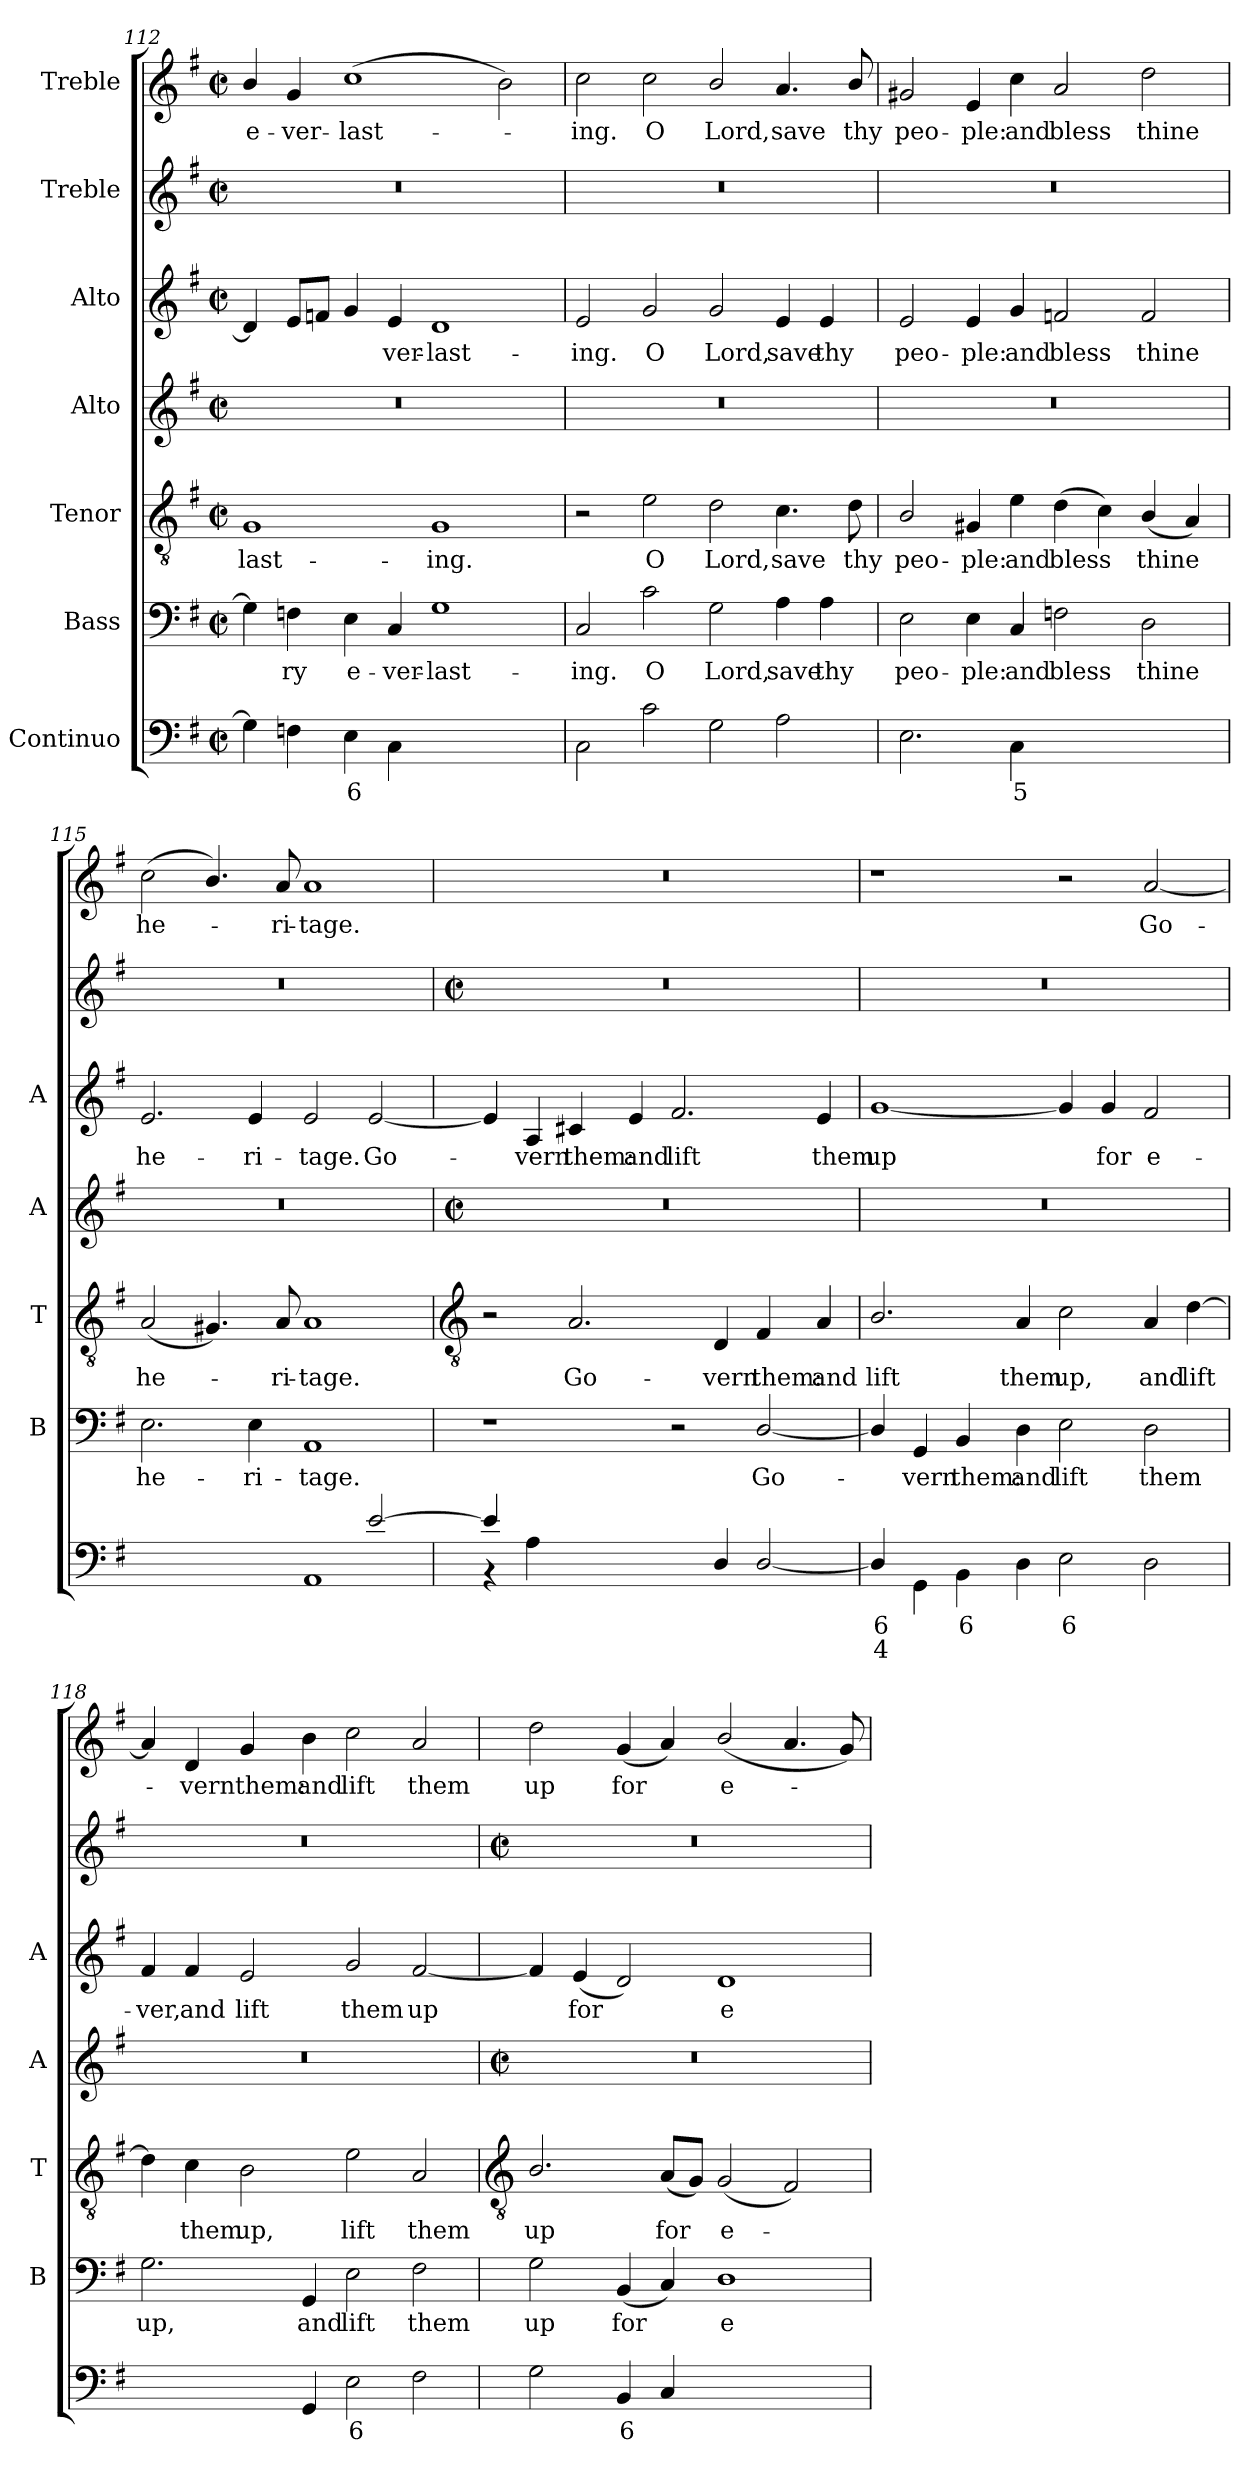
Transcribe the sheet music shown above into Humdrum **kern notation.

**kern	**text	**text	**kern	**text	**kern	**text	**kern	**kern	**text	**kern	**kern	**text
*part7	*part7	*part7	*part6	*part6	*part5	*part5	*part4	*part3	*part3	*part2	*part1	*part1
*staff7	*staff7	*staff7	*staff6	*staff6	*staff5	*staff5	*staff4	*staff3	*staff3	*staff2	*staff1	*staff1
*I"Continuo	*	*	*I"Bass	*	*I"Tenor	*	*I"Alto	*I"Alto	*	*I"Treble	*I"Treble	*
*	*	*	*I'B	*	*I'T	*	*I'A	*I'A	*	*	*	*
!!LO:LB:g=z
*clefF4	*	*	*clefF4	*	*clefGv2	*	*clefG2	*clefG2	*	*clefG2	*clefG2	*
*k[f#]	*	*	*k[f#]	*	*k[f#]	*	*k[f#]	*k[f#]	*	*k[f#]	*k[f#]	*
*G:	*	*	*G:	*	*G:	*	*G:	*G:	*	*G:	*G:	*
*M4/2	*	*	*M4/2	*	*M4/2	*	*M4/2	*M4/2	*	*M4/2	*M4/2	*
*met(c|)	*	*	*met(c|)	*	*met(c|)	*	*met(c|)	*met(c|)	*	*met(c|)	*met(c|)	*
=112	=112	=112	=112	=112	=112	=112	=112	=112	=112	=112	=112	=112
*^	*	*	*	*	*	*	*	*	*	*	*	*
!	!	!	!	!	!	!	!LO:LY:b	!	!	!	!	!	!LO:LY:b
0ryy	4G]	.	.	4G]	.	1G	-last-	0r	4d]	.	0r	4b/	e-
!	!	!	!	!	!LO:LY:b	!	!	!	!	!	!	!	!LO:LY:b
.	4Fn	.	.	4Fn	ry	.	.	.	8eL	.	.	4g	-ver-
.	.	.	.	.	.	.	.	.	8fnJ	.	.	.	.
!	!	!LO:LY:b	!	!	!LO:LY:b	!	!	!	!	!	!	!	!LO:LY:b
.	4E	6	.	4E	e-	.	.	.	4g	.	.	(>1cc	-last-
!	!	!	!	!	!LO:LY:b	!	!	!	!	!LO:LY:b	!	!	!
.	4C	.	.	4C	-ver-	.	.	.	4e	ver-	.	.	.
!	!	!LO:LY:b	!	!	!LO:LY:b	!	!LO:LY:b	!	!	!LO:LY:b	!	!	!
.	[2Gyy	4	.	1G	-last-	1G	-ing.	.	1d	-last-	.	.	.
!	!	!LO:LY:b	!	!	!	!	!	!	!	!	!	!	!
.	2Gyy]	3	.	.	.	.	.	.	.	.	.	2b)	.
=113	=113	=113	=113	=113	=113	=113	=113	=113	=113	=113	=113	=113	=113
!	!	!	!	!	!LO:LY:b	!	!	!	!	!LO:LY:b	!	!	!LO:LY:b
0ryy	2C	.	.	2C	-ing.	2r	.	0r	2e	-ing.	0r	2cc	ing.
!	!	!	!	!	!LO:LY:b	!	!LO:LY:b	!	!	!LO:LY:b	!	!	!LO:LY:b
.	2c	.	.	2c	O	2e	O	.	2g	O	.	2cc	O
!	!	!	!	!	!LO:LY:b	!	!LO:LY:b	!	!	!LO:LY:b	!	!	!LO:LY:b
.	2G	.	.	2G	Lord,	2d	Lord,	.	2g	Lord,	.	2b/	Lord,
!	!	!	!	!	!LO:LY:b	!	!LO:LY:b	!	!	!LO:LY:b	!	!	!LO:LY:b
.	2A	.	.	4A	save	4.c	save	.	4e	save	.	4.a	save
!	!	!	!	!	!LO:LY:b	!	!	!	!	!LO:LY:b	!	!	!
.	.	.	.	4A	thy	.	.	.	4e	thy	.	.	.
!	!	!	!	!	!	!	!LO:LY:b	!	!	!	!	!	!LO:LY:b
.	.	.	.	.	.	8d	thy	.	.	.	.	8b/	thy
=114	=114	=114	=114	=114	=114	=114	=114	=114	=114	=114	=114	=114	=114
!	!	!	!	!	!LO:LY:b	!	!LO:LY:b	!	!	!LO:LY:b	!	!	!LO:LY:b
0ryy	2.E	.	.	2E	peo-	2B/	peo-	0r	2e	peo-	0r	2g#X	peo-
!	!	!	!	!	!LO:LY:b	!	!LO:LY:b	!	!	!LO:LY:b	!	!	!LO:LY:b
.	.	.	.	4E	-ple:	4G#X	-ple:	.	4e	-ple:	.	4e	-ple:
!	!	!LO:LY:b	!	!	!LO:LY:b	!	!LO:LY:b	!	!	!LO:LY:b	!	!	!LO:LY:b
.	4C	5	.	4C	and	4e	and	.	4g	and	.	4cc	and
!	!	!LO:LY:b	!	!	!LO:LY:b	!	!LO:LY:b	!	!	!LO:LY:b	!	!	!LO:LY:b
.	[4Fnyy	6	.	2Fn	bless	(>4d	bless	.	2fn	bless	.	2a	bless
!	!	!LO:LY:b	!	!	!	!	!	!	!	!	!	!	!
.	4Fyy]	5	.	.	.	4c)	.	.	.	.	.	.	.
!	!	!LO:LY:b	!	!	!LO:LY:b	!	!LO:LY:b	!	!	!LO:LY:b	!	!	!LO:LY:b
.	[4Dyy	6	.	2D	thine	(<4B/	thine	.	2f	thine	.	2dd	thine
!	!	!LO:LY:b	!	!	!	!	!	!	!	!	!	!	!
.	4Dyy]	5	.	.	.	4A)	.	.	.	.	.	.	.
=115	=115	=115	=115	=115	=115	=115	=115	=115	=115	=115	=115	=115	=115
!	!	!LO:LY:b	!LO:LY:b	!	!LO:LY:b	!	!LO:LY:b	!	!	!LO:LY:b	!	!	!LO:LY:b
1ryy	[2Eyy	6	4	2.E	he-	(<2A	he-	0r	2.e	he-	0r	(<2cc	he-
!	!	!LO:LY:b	!LO:LY:b	!	!	!	!	!	!	!	!	!	!
.	2Eyy]	5	3	.	.	4.G#X)	.	.	.	.	.	4.b/)	.
!	!	!	!	!	!LO:LY:b	!	!	!	!	!LO:LY:b	!	!	!
.	.	.	.	4E	-ri-	.	.	.	4e	-ri-	.	.	.
!	!	!	!	!	!	!	!LO:LY:b	!	!	!	!	!	!LO:LY:b
.	.	.	.	.	.	8A	ri-	.	.	.	.	8a	ri-
!	!	!	!	!	!LO:LY:b	!	!LO:LY:b	!	!	!LO:LY:b	!	!	!LO:LY:b
2ryy	1AA	.	.	1AA	-tage.	1A	-tage.	.	2e	-tage.	.	1a	-tage.
!	!	!	!	!	!	!	!	!	!	!LO:LY:b	!	!	!
[2e/	.	.	.	.	.	.	.	.	[2e	Go-	.	.	.
!!LO:LB:g=z
=116	=116	=116	=116	=116	=116	=116	=116	=116	=116	=116	=116	=116	=116
*	*	*	*	*	*	*clefGv2	*	*	*	*	*	*	*
*	*	*	*	*	*	*	*	*M4/2	*	*	*M4/2	*	*
*	*	*	*	*	*	*	*	*met(c|)	*	*	*met(c|)	*	*
4e/]	4r	.	.	1r	.	2r	.	0r	4e]	.	0r	0r	.
!	!	!	!	!	!	!	!	!	!	!LO:LY:b	!	!	!
1ryy	4A	.	.	.	.	.	.	.	4A	vern	.	.	.
!	!	!	!	!	!	!	!LO:LY:b	!	!	!LO:LY:b	!	!	!
.	[2Ayy	.	.	.	.	2.A	Go-	.	4c#X	them:	.	.	.
!	!	!	!	!	!	!	!	!	!	!LO:LY:b	!	!	!
.	.	.	.	.	.	.	.	.	4e	and	.	.	.
!	!	!LO:LY:b	!	!	!	!	!	!	!	!LO:LY:b	!	!	!
.	4Ayy]	6	.	2r	.	.	.	.	2.f#	lift	.	.	.
!	!	!	!	!	!	!	!LO:LY:b	!	!	!	!	!	!
4ryy	4D/	.	.	.	.	4D	-vern	.	.	.	.	.	.
!	!	!	!	!	!LO:LY:b	!	!LO:LY:b	!	!	!	!	!	!
2ryy	[2D/	.	.	[2D/	Go-	4F#	them:	.	.	.	.	.	.
!	!	!	!	!	!	!	!LO:LY:b	!	!	!LO:LY:b	!	!	!
.	.	.	.	.	.	4A	and	.	4e	them	.	.	.
=117	=117	=117	=117	=117	=117	=117	=117	=117	=117	=117	=117	=117	=117
!	!	!LO:LY:b	!LO:LY:b	!	!	!	!LO:LY:b	!	!	!LO:LY:b	!	!	!
0ryy	4D/]	6	4	4D/]	.	2.B/	lift	0r	[1g	up	0r	1r	.
!	!	!	!	!	!LO:LY:b	!	!	!	!	!	!	!	!
.	4GG	.	.	4GG	vern	.	.	.	.	.	.	.	.
!	!	!LO:LY:b	!	!	!LO:LY:b	!	!	!	!	!	!	!	!
.	4BB	6	.	4BB	them:	.	.	.	.	.	.	.	.
!	!	!	!	!	!LO:LY:b	!	!LO:LY:b	!	!	!	!	!	!
.	4D	.	.	4D	and	4A	them	.	.	.	.	.	.
!	!	!LO:LY:b	!	!	!LO:LY:b	!	!LO:LY:b	!	!	!	!	!	!
.	2E	6	.	2E	lift	2c	up,	.	4g]	.	.	2r	.
!	!	!	!	!	!	!	!	!	!	!LO:LY:b	!	!	!
.	.	.	.	.	.	.	.	.	4g	for	.	.	.
!	!	!	!	!	!LO:LY:b	!	!LO:LY:b	!	!	!LO:LY:b	!	!	!LO:LY:b
.	2D	.	.	2D	them	4A	and	.	2f#	e-	.	[2a	Go-
!	!	!	!	!	!	!	!LO:LY:b	!	!	!	!	!	!
.	.	.	.	.	.	[4d	lift	.	.	.	.	.	.
*v	*v	*	*	*	*	*	*	*	*	*	*	*	*
=118	=118	=118	=118	=118	=118	=118	=118	=118	=118	=118	=118	=118
!	!LO:LY:b	!LO:LY:b	!	!LO:LY:b	!	!	!	!	!LO:LY:b	!	!	!
[4Gyy	9	7	2.G	up,	4d]	.	0r	4f#	-ver,	0r	4a]	.
!	!LO:LY:b	!LO:LY:b	!	!	!	!LO:LY:b	!	!	!LO:LY:b	!	!	!LO:LY:b
2Gyy]	8	6	.	.	4c	them	.	4f#	and	.	4d	vern
!	!	!	!	!	!	!LO:LY:b	!	!	!LO:LY:b	!	!	!LO:LY:b
.	.	.	.	.	2B	up,	.	2e	lift	.	4g	them:
!	!	!	!	!LO:LY:b	!	!	!	!	!	!	!	!LO:LY:b
4GG	.	.	4GG	and	.	.	.	.	.	.	4b	and
!	!LO:LY:b	!	!	!LO:LY:b	!	!LO:LY:b	!	!	!LO:LY:b	!	!	!LO:LY:b
2E	6	.	2E	lift	2e	lift	.	2g	them	.	2cc	lift
!	!	!	!	!LO:LY:b	!	!LO:LY:b	!	!	!LO:LY:b	!	!	!LO:LY:b
2F#	.	.	2F#	them	2A	them	.	[2f#	up	.	2a	them
!!LO:LB:g=z
=119	=119	=119	=119	=119	=119	=119	=119	=119	=119	=119	=119	=119
*	*	*	*	*	*clefGv2	*	*	*	*	*	*	*
*	*	*	*	*	*	*	*M4/2	*	*	*M4/2	*	*
*	*	*	*	*	*	*	*met(c|)	*	*	*met(c|)	*	*
!	!	!	!	!LO:LY:b	!	!LO:LY:b	!	!	!	!	!	!LO:LY:b
2G	.	.	2G	up	2.B/	up	0r	4f#]	.	0r	2dd	up
!	!	!	!	!	!	!	!	!	!LO:LY:b	!	!	!
.	.	.	.	.	.	.	.	(<4e	for	.	.	.
!	!LO:LY:b	!	!	!LO:LY:b	!	!	!	!	!	!	!	!LO:LY:b
4BB	6	.	(<4BB	for	.	.	.	2d)	.	.	(<4g	for
!	!	!	!	!	!	!LO:LY:b	!	!	!	!	!	!
4C	.	.	4C)	.	(<8AL	for	.	.	.	.	4a)	.
.	.	.	.	.	8GJ)	.	.	.	.	.	.	.
!	!LO:LY:b	!LO:LY:b	!	!LO:LY:b	!	!LO:LY:b	!	!	!LO:LY:b	!	!	!LO:LY:b
[2Dyy	6	4	1D	e-	(<2G	e-	.	1d	e-	.	(<2b/	e-
!	!LO:LY:b	!LO:LY:b	!	!	!	!	!	!	!	!	!	!
2Dyy]	5	3	.	.	2F#)	.	.	.	.	.	4.a	.
.	.	.	.	.	.	.	.	.	.	.	8g)	.
=	=	=	=	=	=	=	=	=	=	=	=	=
*-	*-	*-	*-	*-	*-	*-	*-	*-	*-	*-	*-	*-
